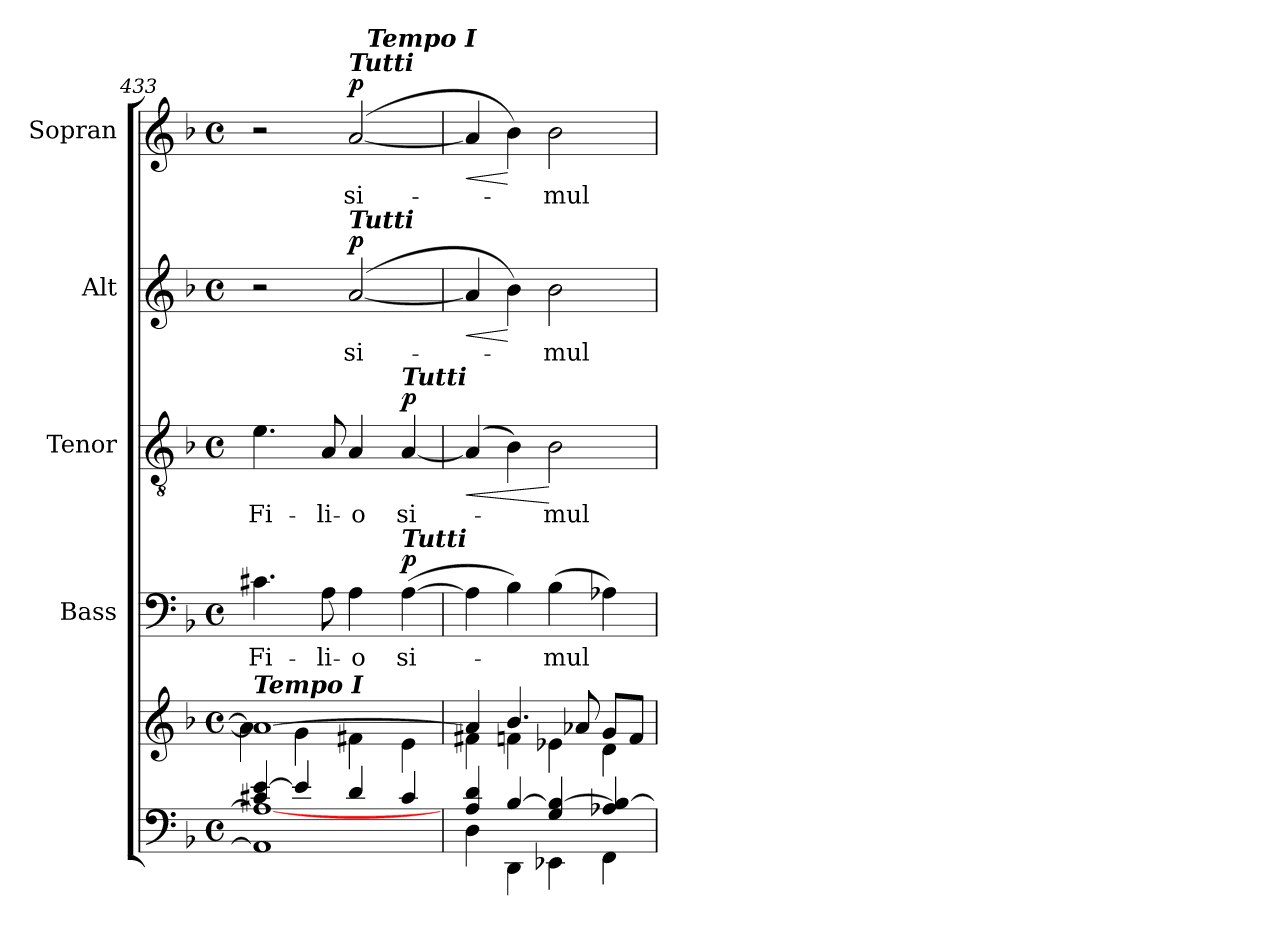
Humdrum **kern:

**kern	**kern	**kern	**text	**dynam	**kern	**text	**dynam	**kern	**text	**dynam	**kern	**text	**dynam
*part5	*part5	*part4	*part4	*part4	*part3	*part3	*part3	*part2	*part2	*part2	*part1	*part1	*part1
*staff6	*staff5	*staff4	*staff4	*staff4	*staff3	*staff3	*staff3	*staff2	*staff2	*staff2	*staff1	*staff1	*staff1
*	*	*I"Bass	*	*	*I"Tenor	*	*	*I"Alt	*	*	*I"Sopran	*	*
*	*	*I'B.	*	*	*I'T.	*	*	*I'A.	*	*	*I'S.	*	*
*clefF4	*clefG2	*clefF4	*	*	*clefGv2	*	*	*clefG2	*	*	*clefG2	*	*
*k[b-]	*k[b-]	*k[b-]	*	*	*k[b-]	*	*	*k[b-]	*	*	*k[b-]	*	*
*F:	*F:	*F:	*	*	*F:	*	*	*F:	*	*	*F:	*	*
*M4/4	*M4/4	*M4/4	*	*	*M4/4	*	*	*M4/4	*	*	*M4/4	*	*
*met(c)	*met(c)	*met(c)	*	*	*met(c)	*	*	*met(c)	*	*	*met(c)	*	*
=433	=433	=433	=433	=433	=433	=433	=433	=433	=433	=433	=433	=433	=433
*^	*^	*	*	*	*	*	*	*	*	*	*	*	*
!	!	!LO:TX:a:Bi:t=Tempo I	!	!	!	!	!	!	!	!	!	!	!	!	!
!	!	!	!	!	!LO:LY:b	!	!	!LO:LY:b	!	!	!	!	!	!	!
*	*	*	*	*	*	*	*	*	*	*	*	*	*^	*	*
4c#X/ [>4e/	1AA] 1A_	1a_	4a\]	4.c#X\	Fi-	.	4.e\	Fi-	.	2r	.	.	2r	2ryy	.	.
4e/]	.	.	4g\	.	.	.	.	.	.	.	.	.	.	.	.	.
!	!	!	!	!	!LO:LY:b	!	!	!LO:LY:b	!	!	!	!	!	!	!	!
.	.	.	.	8A\	-li-	.	8A/	-li-	.	.	.	.	.	.	.	.
!	!	!	!	!	!	!	!	!	!	!	!	!	!LO:TX:a:Bi:t=Tutti	!	!	!
!	!	!	!	!	!	!	!	!	!	!LO:TX:a:Bi:t=Tutti	!	!	!	!	!	!
!	!	!	!	!	!LO:LY:b	!	!	!LO:LY:b	!	!	!LO:LY:b	!LO:DY:a	!	!	!LO:LY:b	!LO:DY:a
4d/	.	.	4f#X\	4A\	-o	.	4A/	-o	.	([2a/	si-	p	([2a/	16ryy	si-	p
!	!	!	!	!	!	!	!	!	!	!	!	!	!	!LO:TX:a:Bi:t=Tempo I	!	!
.	.	.	.	.	.	.	.	.	.	.	.	.	.	4..ryy	.	.
!	!	!	!	!	!	!	!LO:TX:a:Bi:t=Tutti	!	!	!	!	!	!	!	!	!
!	!	!	!	!LO:TX:a:Bi:t=Tutti	!	!	!	!	!	!	!	!	!	!	!	!
!	!	!	!	!	!LO:LY:b	!LO:DY:a	!	!LO:LY:b	!LO:DY:a	!	!	!	!	!	!	!
4c#/	.	.	4e\	(>[4A\	si-	p	[4A/	si-	p	.	.	.	.	.	.	.
=434	=434	=434	=434	=434	=434	=434	=434	=434	=434	=434	=434	=434	=434	=434	=434	=434
!	!	!	!	!	!	!	!	!	!LO:HP:b	!	!	!LO:HP:b	!	!	!	!LO:HP:b
*	*	*	*	*	*	*	*	*	*	*	*	*	*v	*v	*	*
4A/ 4d/	4D\	4a/]	4f#X\	4A\]	.	.	(4A/]	.	<	4a/]	.	<	4a/]	.	<
[>4B-/	4DD\	4.b-/	4fn\	4B-\)	.	.	4B-\)	.	.	4b-\)	.	[	4b-\)	.	[
!	!	!	!	!	!LO:LY:b	!	!	!LO:LY:b	!	!	!LO:LY:b	!	!	!LO:LY:b	!
4G/ 4B-/_	4EE-X\	.	4e-X\	(>4B-\	-mul	.	2B-\	-mul	[	2b-\	-mul	.	2b-\	-mul	.
.	.	8a-X/	.	.	.	.	.	.	.	.	.	.	.	.	.
4A-X/ 4B-/_	4FF\	8g/L	4d\	4A-X\)	.	.	.	.	.	.	.	.	.	.	.
.	.	8f/J	.	.	.	.	.	.	.	.	.	.	.	.	.
*v	*v	*	*	*	*	*	*	*	*	*	*	*	*	*	*
*	*v	*v	*	*	*	*	*	*	*	*	*	*	*	*
=	=	=	=	=	=	=	=	=	=	=	=	=	=
*-	*-	*-	*-	*-	*-	*-	*-	*-	*-	*-	*-	*-	*-
